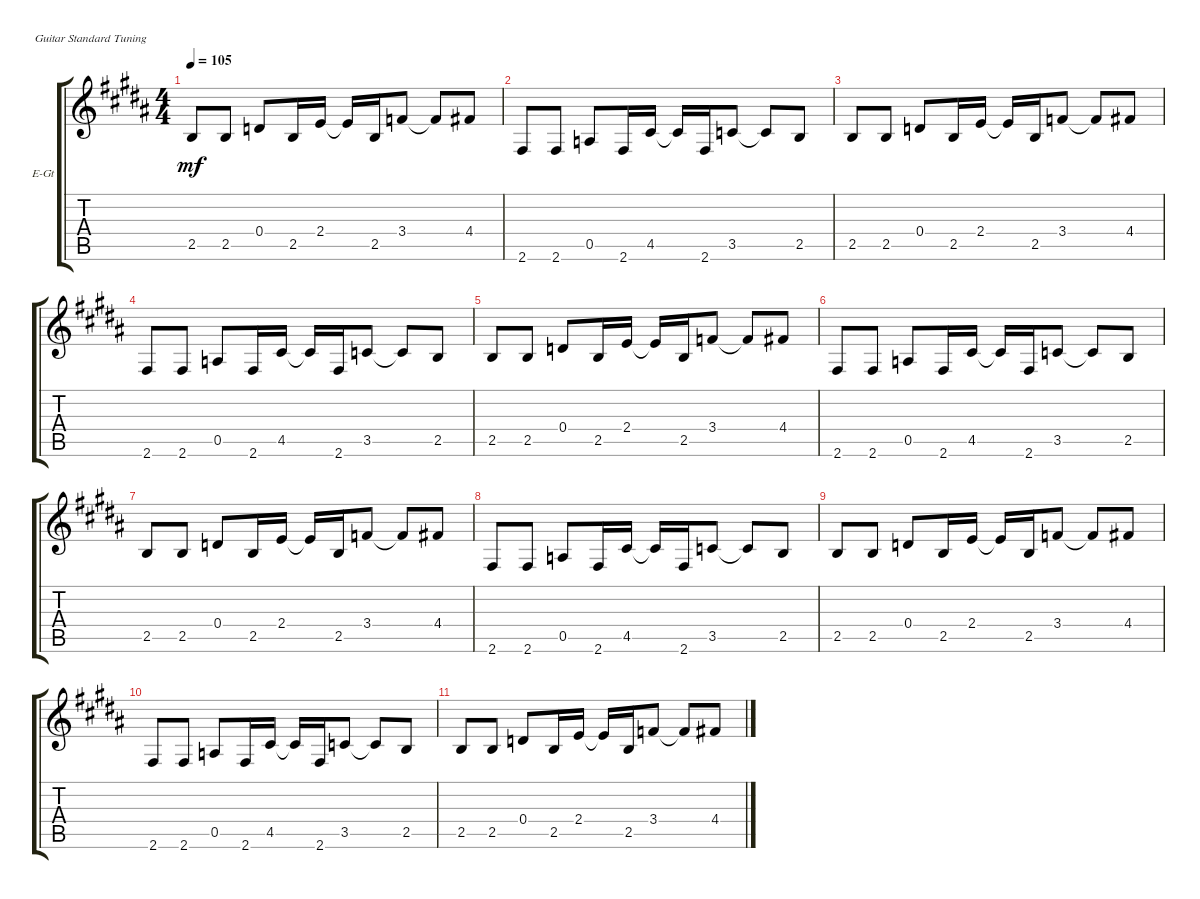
\defaultSystemsLayout 4
\bracketExtendMode groupsimilarinstruments
\firstSystemTrackNameOrientation horizontal
\otherSystemsTrackNameOrientation horizontal
\track ("George Harrison" "E-Gt") {instrument distortionguitar}
\staff {score tabs}
\tuning (E4 B3 G3 D3 A2 E2)
\ts (4 4)
\tempo 105
\clef g2
\ks b
2.5.8{dy mf} 2.5.8 0.4.8 2.5.16 2.4.16 2.4{t}.16 2.5.16 3.4.8 3.4{t}.8 4.4.8 |
2.6.8 2.6.8 0.5.8 2.6.16 4.5.16 4.5{t}.16 2.6.16 3.5.8 3.5{t}.8 2.5.8 |
2.5.8 2.5.8 0.4.8 2.5.16 2.4.16 2.4{t}.16 2.5.16 3.4.8 3.4{t}.8 4.4.8 |
2.6.8 2.6.8 0.5.8 2.6.16 4.5.16 4.5{t}.16 2.6.16 3.5.8 3.5{t}.8 2.5.8 |
2.5.8 2.5.8 0.4.8 2.5.16 2.4.16 2.4{t}.16 2.5.16 3.4.8 3.4{t}.8 4.4.8 |
2.6.8 2.6.8 0.5.8 2.6.16 4.5.16 4.5{t}.16 2.6.16 3.5.8 3.5{t}.8 2.5.8 |
2.5.8 2.5.8 0.4.8 2.5.16 2.4.16 2.4{t}.16 2.5.16 3.4.8 3.4{t}.8 4.4.8 |
2.6.8 2.6.8 0.5.8 2.6.16 4.5.16 4.5{t}.16 2.6.16 3.5.8 3.5{t}.8 2.5.8 |
2.5.8 2.5.8 0.4.8 2.5.16 2.4.16 2.4{t}.16 2.5.16 3.4.8 3.4{t}.8 4.4.8 |
2.6.8 2.6.8 0.5.8 2.6.16 4.5.16 4.5{t}.16 2.6.16 3.5.8 3.5{t}.8 2.5.8 |
2.5.8 2.5.8 0.4.8 2.5.16 2.4.16 2.4{t}.16 2.5.16 3.4.8 3.4{t}.8 4.4.8
